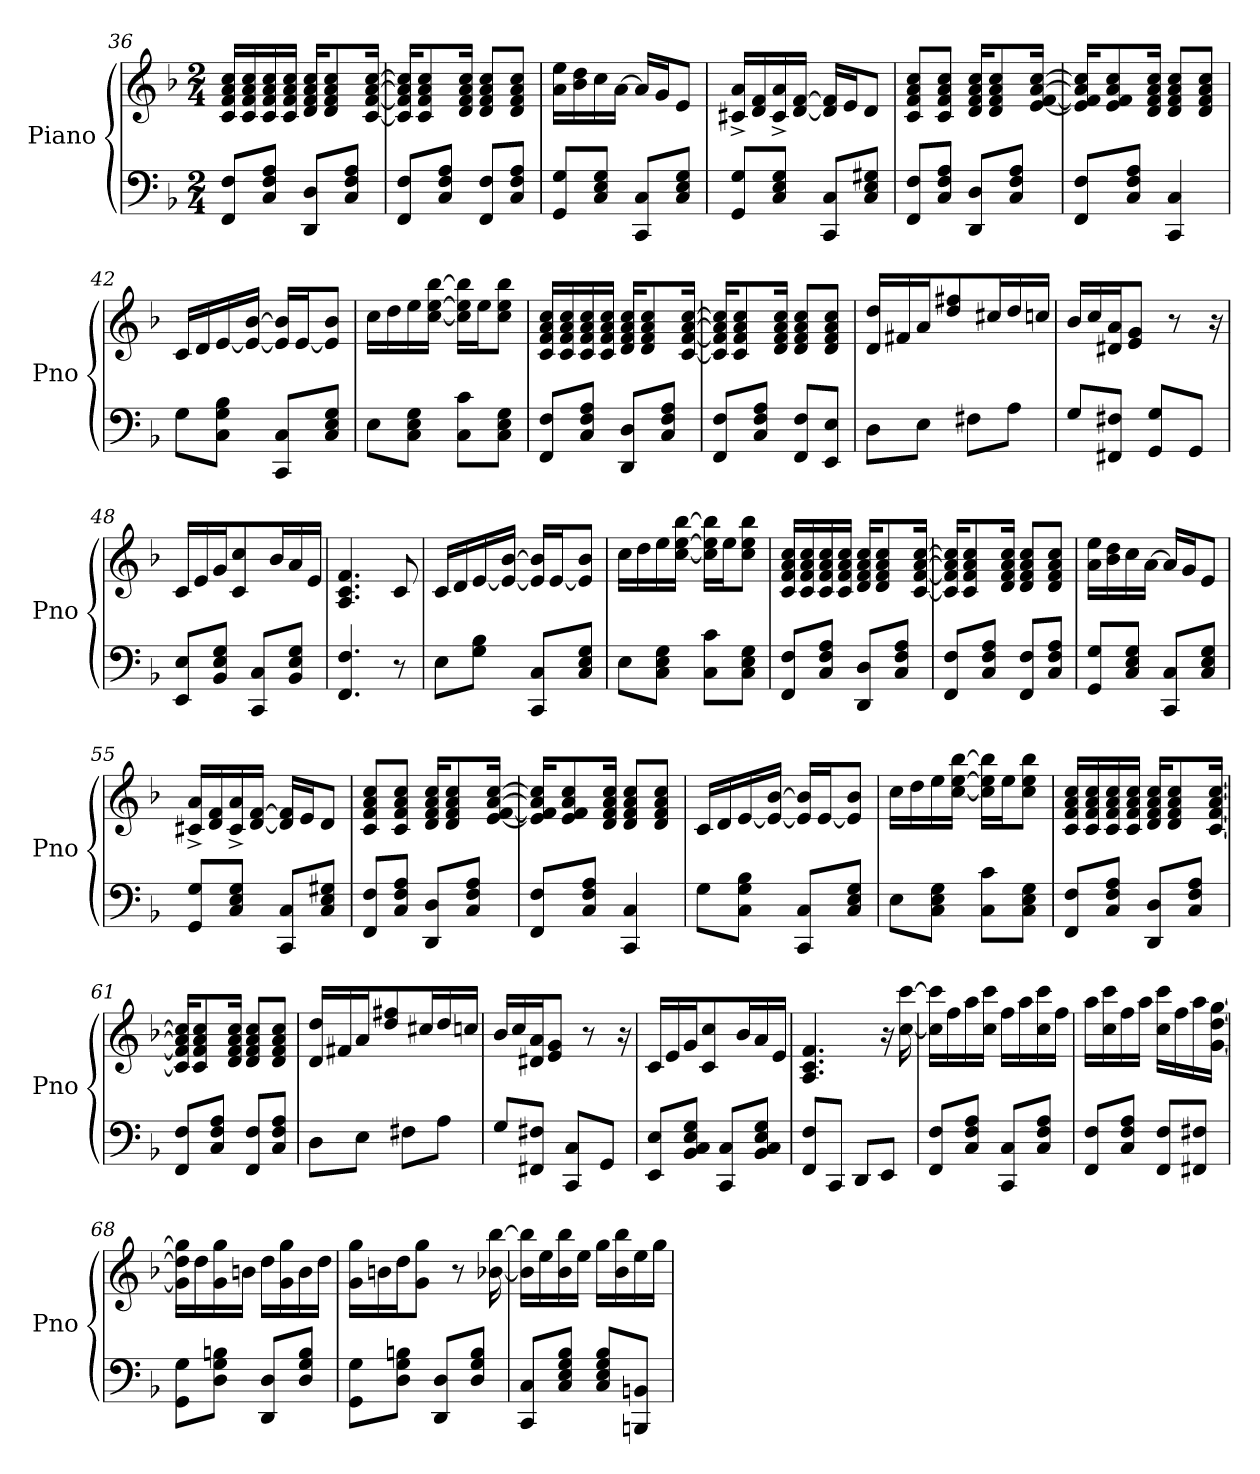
**kern	**kern
*part1	*part1
*staff2	*staff1
*I"Piano	*
*I'Pno	*
!!LO:LB:g=z
*clefF4	*clefG2
*k[b-]	*k[b-]
*M2/4	*M2/4
=36	=36
8FF/ 8F/L	16c/ 16f/ 16a/ 16cc/LL
.	16c/ 16f/ 16a/ 16cc/
8C/ 8F/ 8A/J	16c/ 16f/ 16a/ 16cc/
.	16c/ 16f/ 16a/ 16cc/JJ
8DD/ 8D/L	16d/ 16f/ 16a/ 16cc/KL
.	8d/ 8f/ 8a/ 8cc/
8C/ 8F/ 8A/J	.
.	[16c/ [16f/ [16a/ [16cc/Jk
=37	=37
8FF/ 8F/L	16c/] 16f/] 16a/] 16cc/]KL
.	8c/ 8f/ 8a/ 8cc/
8C/ 8F/ 8A/J	.
.	16d/ 16f/ 16a/ 16cc/Jk
8FF/ 8F/L	8d/ 8f/ 8a/ 8cc/L
8C/ 8F/ 8A/J	8d/ 8f/ 8a/ 8cc/J
=38	=38
8GG/ 8G/L	16a\ 16ee\LL
.	16b-\ 16dd\
8C/ 8E/ 8G/J	16cc\
.	[16a\JJ
8CC/ 8C/L	16a/LL]
.	16g/J
8C/ 8E/ 8G/J	8e/J
=39	=39
8GG/ 8G/L	16c#X/^ 16a/^LL
.	16d/ 16f/
8C/ 8E/ 8G/J	16c#/^ 16a/^
.	[16d/ [16f/JJ
8CC/ 8C/L	16d/] 16f/]LL
.	16e/J
8C/ 8E/ 8G#X/J	8d/J
=40	=40
8FF/ 8F/L	8c/ 8f/ 8a/ 8cc/L
8C/ 8F/ 8A/J	8c/ 8f/ 8a/ 8cc/J
8DD/ 8D/L	16d/ 16f/ 16a/ 16cc/KL
.	8d/ 8f/ 8a/ 8cc/
8C/ 8F/ 8A/J	.
.	[16e/ [16f/ [16a/ [16cc/Jk
=41	=41
8FF/ 8F/L	16e/] 16f/] 16a/] 16cc/]KL
.	8e/ 8f/ 8a/ 8cc/
8C/ 8F/ 8A/J	.
.	16d/ 16f/ 16a/ 16cc/Jk
4CC/ 4C/	8d/ 8f/ 8a/ 8cc/L
.	8d/ 8f/ 8a/ 8cc/J
!!LO:LB:g=z
=42	=42
8G\L	16c/LL
.	16d/
8C\ 8G\ 8B-\J	[16e/
.	16e/_ [16b-/JJ
8CC/ 8C/L	16e/] 16b-/]LL
.	[16e/J
8C/ 8E/ 8G/J	8e/] 8b-/J
=43	=43
8E\L	16cc\LL
.	16dd\
8C\ 8E\ 8G\J	16ee\
.	[16cc\ [16ee\ [16bb-\JJ
8C\ 8c\L	16cc\] 16ee\] 16bb-\]LL
.	16ee\J
8C\ 8E\ 8G\J	8cc\ 8ee\ 8bb-\J
=44	=44
8FF/ 8F/L	16c/ 16f/ 16a/ 16cc/LL
.	16c/ 16f/ 16a/ 16cc/
8C/ 8F/ 8A/J	16c/ 16f/ 16a/ 16cc/
.	16c/ 16f/ 16a/ 16cc/JJ
8DD/ 8D/L	16d/ 16f/ 16a/ 16cc/KL
.	8d/ 8f/ 8a/ 8cc/
8C/ 8F/ 8A/J	.
.	[16c/ [16f/ [16a/ [16cc/Jk
=45	=45
8FF/ 8F/L	16c/] 16f/] 16a/] 16cc/]KL
.	8c/ 8f/ 8a/ 8cc/
8C/ 8F/ 8A/J	.
.	16d/ 16f/ 16a/ 16cc/Jk
8FF/ 8F/L	8d/ 8f/ 8a/ 8cc/L
8EE/ 8E/J	8d/ 8f/ 8a/ 8cc/J
=46	=46
8D\L	16d/ 16dd/LL
.	16f#X/
8E\J	16a/J
.	8dd/ 8ff#X/
8F#X\L	.
.	16cc#X/L
8A\J	16dd/
.	16ccn/JJ
!!LO:LB:g=z
=47	=47
8G/L	16b-/LL
.	16cc/
8FF#X/ 8F#X/J	16d#X/ 16a/J
.	8e/ 8g/J
8GG/ 8G/L	.
.	8r
8GG/J	.
.	16r
=48	=48
8EE/ 8E/L	16c/LL
.	16e/
8BB-/ 8E/ 8G/J	16g/J
.	8c/ 8cc/
8CC/ 8C/L	.
.	16b-/L
8BB-/ 8E/ 8G/J	16a/
.	16e/JJ
=49	=49
4.FF/ 4.F/	4.A/ 4.c/ 4.f/
8r	8c/
=50	=50
8E\L	16c/LL
.	16d/
8G\ 8B-\J	[16e/
.	16e/_ [16b-/JJ
8CC/ 8C/L	16e/] 16b-/]LL
.	[16e/J
8C/ 8E/ 8G/J	8e/] 8b-/J
=51	=51
8E\L	16cc\LL
.	16dd\
8C\ 8E\ 8G\J	16ee\
.	[16cc\ [16ee\ [16bb-\JJ
8C\ 8c\L	16cc\] 16ee\] 16bb-\]LL
.	16ee\J
8C\ 8E\ 8G\J	8cc\ 8ee\ 8bb-\J
!!LO:PB:g=z
=52	=52
8FF/ 8F/L	16c/ 16f/ 16a/ 16cc/LL
.	16c/ 16f/ 16a/ 16cc/
8C/ 8F/ 8A/J	16c/ 16f/ 16a/ 16cc/
.	16c/ 16f/ 16a/ 16cc/JJ
8DD/ 8D/L	16d/ 16f/ 16a/ 16cc/KL
.	8d/ 8f/ 8a/ 8cc/
8C/ 8F/ 8A/J	.
.	[16c/ [16f/ [16a/ [16cc/Jk
=53	=53
8FF/ 8F/L	16c/] 16f/] 16a/] 16cc/]KL
.	8c/ 8f/ 8a/ 8cc/
8C/ 8F/ 8A/J	.
.	16d/ 16f/ 16a/ 16cc/Jk
8FF/ 8F/L	8d/ 8f/ 8a/ 8cc/L
8C/ 8F/ 8A/J	8d/ 8f/ 8a/ 8cc/J
=54	=54
8GG/ 8G/L	16a\ 16ee\LL
.	16b-\ 16dd\
8C/ 8E/ 8G/J	16cc\
.	[16a\JJ
8CC/ 8C/L	16a/LL]
.	16g/J
8C/ 8E/ 8G/J	8e/J
=55	=55
8GG/ 8G/L	16c#X/^ 16a/^LL
.	16d/ 16f/
8C/ 8E/ 8G/J	16c#/^ 16a/^
.	[16d/ [16f/JJ
8CC/ 8C/L	16d/] 16f/]LL
.	16e/J
8C/ 8E/ 8G#X/J	8d/J
=56	=56
8FF/ 8F/L	8c/ 8f/ 8a/ 8cc/L
8C/ 8F/ 8A/J	8c/ 8f/ 8a/ 8cc/J
8DD/ 8D/L	16d/ 16f/ 16a/ 16cc/KL
.	8d/ 8f/ 8a/ 8cc/
8C/ 8F/ 8A/J	.
.	[16e/ [16f/ [16a/ [16cc/Jk
=57	=57
8FF/ 8F/L	16e/] 16f/] 16a/] 16cc/]KL
.	8e/ 8f/ 8a/ 8cc/
8C/ 8F/ 8A/J	.
.	16d/ 16f/ 16a/ 16cc/Jk
4CC/ 4C/	8d/ 8f/ 8a/ 8cc/L
.	8d/ 8f/ 8a/ 8cc/J
!!LO:LB:g=z
=58	=58
8G\L	16c/LL
.	16d/
8C\ 8G\ 8B-\J	[16e/
.	16e/_ [16b-/JJ
8CC/ 8C/L	16e/] 16b-/]LL
.	[16e/J
8C/ 8E/ 8G/J	8e/] 8b-/J
=59	=59
8E\L	16cc\LL
.	16dd\
8C\ 8E\ 8G\J	16ee\
.	[16cc\ [16ee\ [16bb-\JJ
8C\ 8c\L	16cc\] 16ee\] 16bb-\]LL
.	16ee\J
8C\ 8E\ 8G\J	8cc\ 8ee\ 8bb-\J
=60	=60
8FF/ 8F/L	16c/ 16f/ 16a/ 16cc/LL
.	16c/ 16f/ 16a/ 16cc/
8C/ 8F/ 8A/J	16c/ 16f/ 16a/ 16cc/
.	16c/ 16f/ 16a/ 16cc/JJ
8DD/ 8D/L	16d/ 16f/ 16a/ 16cc/KL
.	8d/ 8f/ 8a/ 8cc/
8C/ 8F/ 8A/J	.
.	[16c/ [16f/ [16a/ [16cc/Jk
=61	=61
8FF/ 8F/L	16c/] 16f/] 16a/] 16cc/]KL
.	8c/ 8f/ 8a/ 8cc/
8C/ 8F/ 8A/J	.
.	16d/ 16f/ 16a/ 16cc/Jk
8FF/ 8F/L	8d/ 8f/ 8a/ 8cc/L
8C/ 8F/ 8A/J	8d/ 8f/ 8a/ 8cc/J
=62	=62
8D\L	16d/ 16dd/LL
.	16f#X/
8E\J	16a/J
.	8dd/ 8ff#X/
8F#X\L	.
.	16cc#X/L
8A\J	16dd/
.	16ccn/JJ
!!LO:LB:g=z
=63	=63
8G/L	16b-/LL
.	16cc/
8FF#X/ 8F#X/J	16d#X/ 16a/J
.	8e/ 8g/J
8CC/ 8C/L	.
.	8r
8GG/J	.
.	16r
=64	=64
8EE/ 8E/L	16c/LL
.	16e/
8BB-/ 8C/ 8E/ 8G/J	16g/J
.	8c/ 8cc/
8CC/ 8C/L	.
.	16b-/L
8BB-/ 8C/ 8E/ 8G/J	16a/
.	16e/JJ
=65	=65
8FF/ 8F/L	4.A/ 4.c/ 4.f/
8CC/J	.
8DD/L	.
8EE/J	16r
.	[16cc\ [16ccc\
=66	=66
8FF/ 8F/L	16cc\] 16ccc\]LL
.	16ff\
8C/ 8F/ 8A/J	16aa\
.	16cc\ 16ccc\JJ
8CC/ 8C/L	16ff\LL
.	16aa\
8C/ 8F/ 8A/J	16cc\ 16ccc\
.	16ff\JJ
=67	=67
8FF/ 8F/L	16aa\LL
.	16cc\ 16ccc\
8C/ 8F/ 8A/J	16ff\
.	16aa\JJ
8FF/ 8F/L	16cc\ 16ccc\LL
.	16ff\
8FF#X/ 8F#X/J	16aa\
.	[16g\ [16dd\ [16gg\JJ
!!LO:LB:g=z
=68	=68
8GG\ 8G\L	16g\] 16dd\] 16gg\]LL
.	16dd\
8D\ 8G\ 8Bn\J	16g\ 16gg\
.	16bn\JJ
8DD/ 8D/L	16dd\LL
.	16g\ 16gg\
8D/ 8G/ 8B/J	16b\
.	16dd\JJ
=69	=69
8GG\ 8G\L	16g\ 16gg\LL
.	16bn\
8D\ 8G\ 8Bn\J	16dd\J
.	8g\ 8gg\J
8DD/ 8D/L	.
.	8r
8D/ 8G/ 8B/J	.
.	[16b-X\ [16bb-\
=70	=70
8CC/ 8C/L	16b-\] 16bb-\]LL
.	16ee\
8C/ 8E/ 8G/ 8B-/J	16b-\ 16bb-\
.	16ee\JJ
8C/ 8E/ 8G/ 8B-/L	16gg\LL
.	16b-\ 16bb-\
8BBBn/ 8BBn/J	16ee\
.	16gg\JJ
=	=
*-	*-
